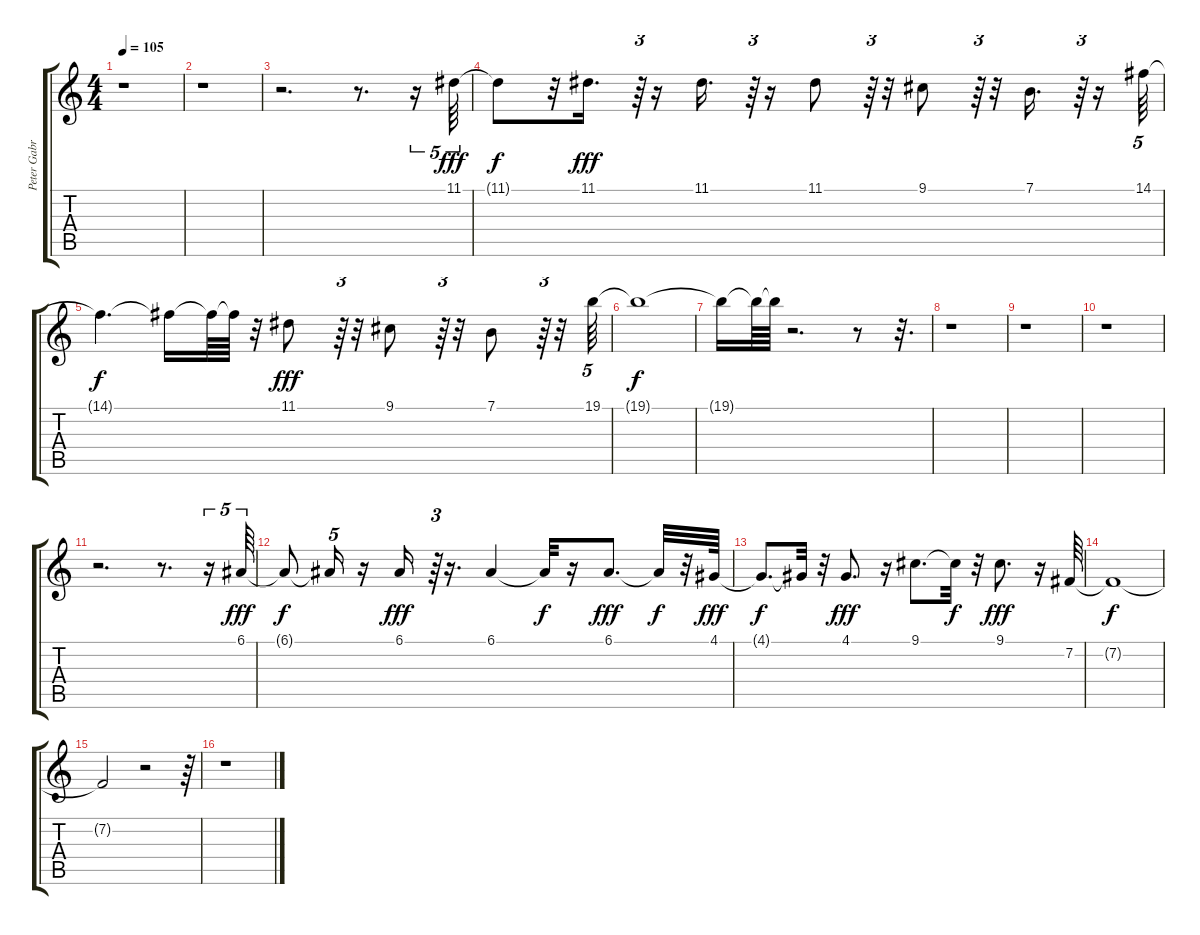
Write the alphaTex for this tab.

\track ("Peter Gabriel" "Peter Gabr") {instrument panflute}
\staff {score tabs}
\tuning (E4 B3 G3 D3 A2 E2) {hide}
\ts (4 4)
\tempo 105
\clef g2
\ks c
r.1{dy f} |
r.1 |
r.2{d} r.8{d} r.16{tu (5 4)} 11.1.64{tu (5 4) dy fff} |
11.1{t}.8{dy f} r.32 11.1.16{d dy fff} r.64{tu (3 2)} r.16 11.1.16{d} r.64{tu (3 2)} r.16 11.1.8 r.64{tu (3 2)} r.32 9.1.8 r.64{tu (3 2)} r.32 7.1.16{d} r.64{tu (3 2)} r.16 14.1.64{tu (5 4)} |
14.1{t}.4{d dy f} 14.1{t}.16 14.1{t}.64 14.1{t}.64 r.32 11.1.8{dy fff} r.64{tu (3 2)} r.32 9.1.8 r.64{tu (3 2)} r.32 7.1.8 r.64{tu (3 2)} r.32 19.1.64{tu (5 4)} |
19.1{t}.1{dy f} |
19.1{t}.16 19.1{t}.64 19.1{t}.64 r.2{d} r.8 r.32{d} |
r.1 |
r.1 |
r.1 |
r.2{d} r.8{d} r.16{tu (5 4)} 6.1.64{tu (5 4) dy fff} |
6.1{t}.8{dy f} 6.1{t}.16{tu (5 4)} r.16 6.1.16{dy fff} r.64{tu (3 2)} r.16{d} 6.1.4 6.1{t}.32{dy f} r.16 6.1.8{d dy fff} 6.1{t}.32{dy f} r.32 4.1.64{dy fff} |
4.1{t}.8{d dy f} 4.1{t}.32 r.32 4.1.8{d dy fff} r.16 9.1.8{d} 9.1{t}.32{dy f} r.32 9.1.8{d dy fff} r.16 7.2.64 |
7.2{t}.1{dy f} |
7.2{t}.2 r.2 r.64 |
r.1
